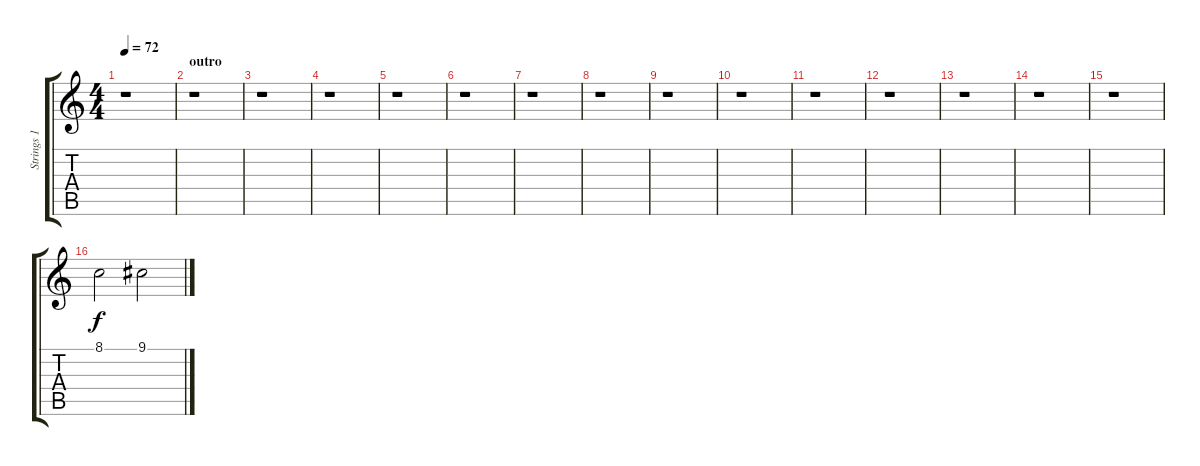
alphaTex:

\track ("Strings 1 (May)" "Strings 1 ") {instrument stringensemble1}
\staff {score tabs}
\tuning (E4 B3 G3 D3 A2 E2) {hide}
\ts (4 4)
\tempo 72
\clef g2
\ks c
r.1{dy f} |
\section ("" "outro")
r.1 |
r.1 |
r.1 |
r.1 |
r.1 |
r.1 |
r.1 |
r.1 |
r.1 |
r.1 |
r.1 |
r.1 |
r.1 |
r.1 |
8.1.2 9.1.2
